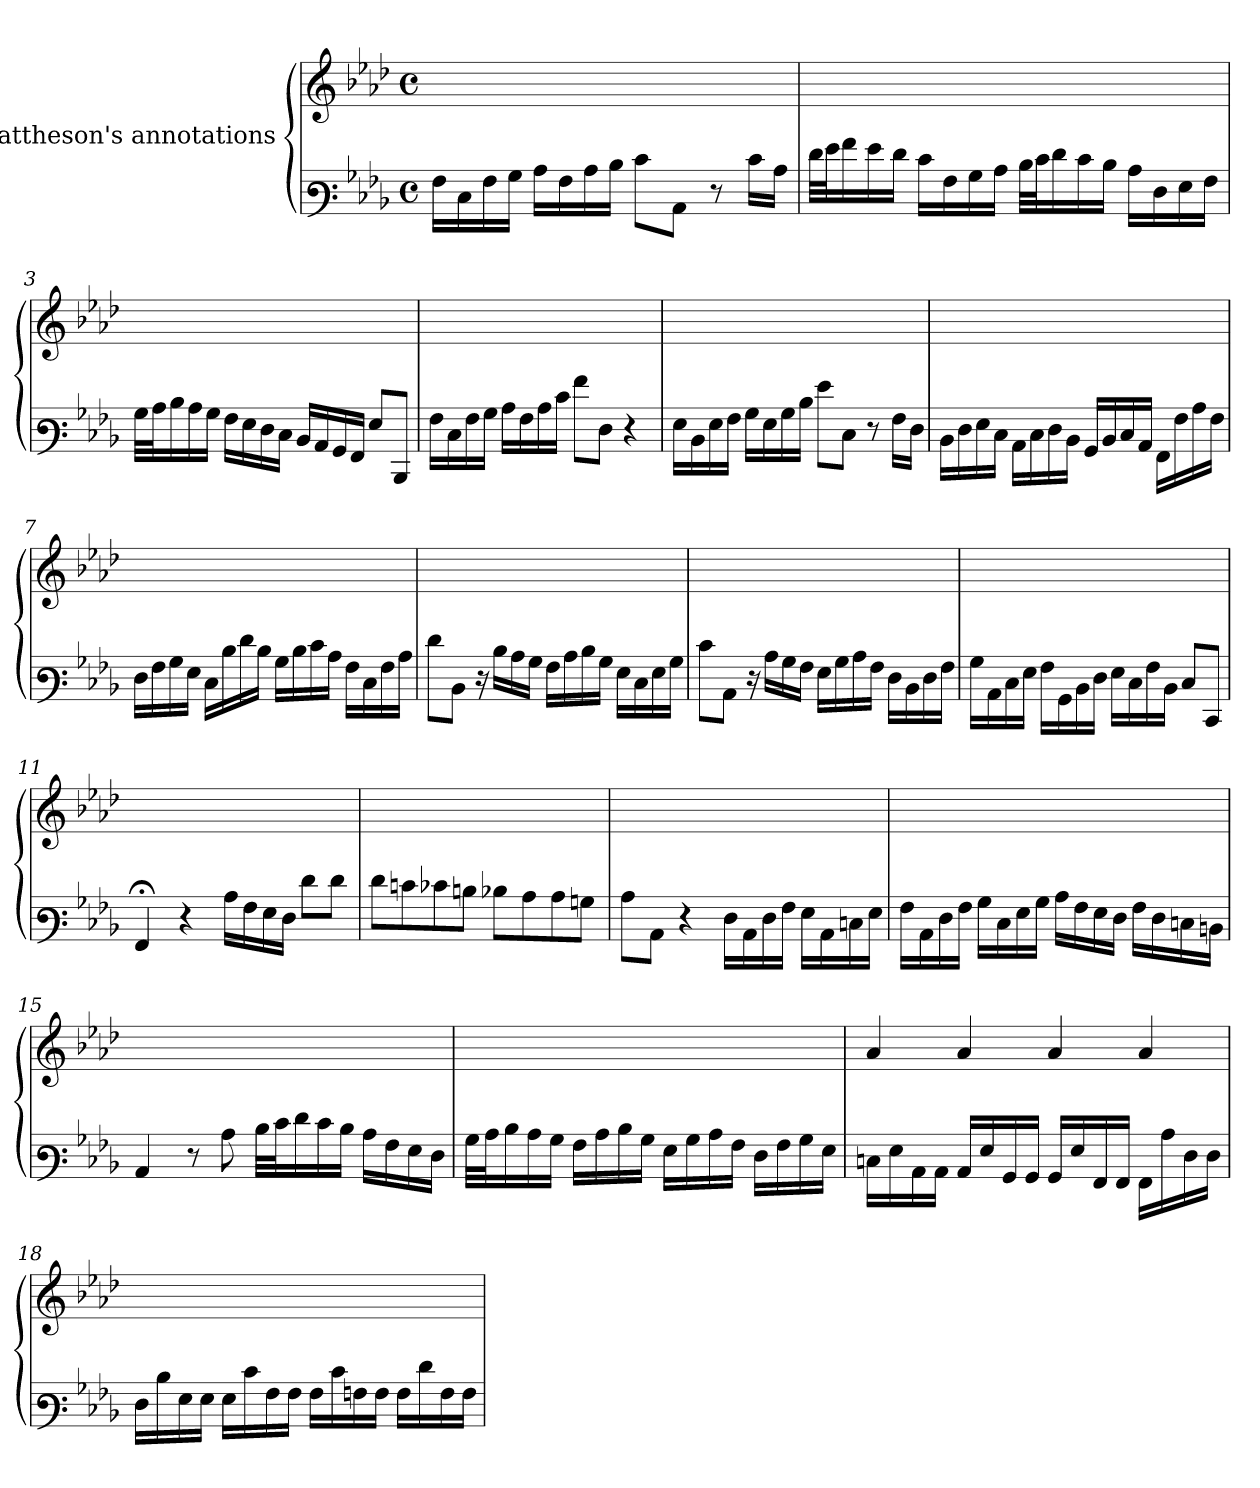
**kern	**dynam	**kern
*part2	*part2	*part1
*staff2	*staff2	*staff1
*	*	*I"Mattheson's annotations
*clefF3	*	*clefG2
*k[b-e-a-d-]	*	*k[b-e-a-d-]
*A-:	*	*A-:
*M4/4	*	*M4/4
*met(c)	*	*met(c)
=1	=1	=1
16A-\LL	Andante	1ryy
16E-\	.	.
16A-\	.	.
16B-\JJ	.	.
16c\LL	.	.
16A-\	.	.
16c\	.	.
16d-\JJ	.	.
8e-\L	.	.
8C\J	.	.
8r	.	.
16e-\LL	.	.
16c\JJ	.	.
=2	=2	=2
32f\LLL	.	1ryy
32g\J	.	.
16a-\	.	.
16g\	.	.
16f\JJ	.	.
16e-\LL	.	.
16A-\	.	.
16B-\	.	.
16c\JJ	.	.
32d-\LLL	.	.
32e-\J	.	.
16f\	.	.
16e-\	.	.
16d-\JJ	.	.
16c\LL	.	.
16F\	.	.
16G\	.	.
16A-\JJ	.	.
=3	=3	=3
32B-\LLL	.	1ryy
32c\J	.	.
16d-\	.	.
16c\	.	.
16B-\JJ	.	.
16A-\LL	.	.
16G\	.	.
16F\	.	.
16E-\JJ	.	.
16D-/LL	.	.
16C/	.	.
16BB-/	.	.
16AA-/JJ	.	.
8G/L	.	.
8DD-/J	.	.
!!LO:LB:g=z
=4	=4	=4
16A-\LL	.	1ryy
16E-\	.	.
16A-\	.	.
16B-\JJ	.	.
16c\LL	.	.
16A-\	.	.
16c\	.	.
16e-\JJ	.	.
8a-\L	.	.
8F\J	.	.
4r	.	.
=5	=5	=5
16G\LL	.	1ryy
16D-\	.	.
16G\	.	.
16A-\JJ	.	.
16B-\LL	.	.
16G\	.	.
16B-\	.	.
16d-\JJ	.	.
8g\L	.	.
8E-\J	.	.
8r	.	.
16A-\LL	.	.
16F\JJ	.	.
=6	=6	=6
16D-\LL	.	1ryy
16F\	.	.
16G\	.	.
16E-\JJ	.	.
16C\LL	.	.
16E-\	.	.
16F\	.	.
16D-\JJ	.	.
16BB-/LL	.	.
16D-/	.	.
16E-/	.	.
16C/JJ	.	.
16AA-\LL	.	.
16A-\	.	.
16c\	.	.
16A-\JJ	.	.
!!LO:LB:g=z
=7	=7	=7
16F\LL	.	1ryy
16A-\	.	.
16B-\	.	.
16G\JJ	.	.
16E-\LL	.	.
16d-\	.	.
16f\	.	.
16d-\JJ	.	.
16B-\LL	.	.
16d-\	.	.
16e-\	.	.
16c\JJ	.	.
16A-\LL	.	.
16E-\	.	.
16A-\	.	.
16c\JJ	.	.
=8	=8	=8
8f\L	.	1ryy
8D-\J	.	.
16r	.	.
16d-\LL	.	.
16c\	.	.
16B-\JJ	.	.
16A-\LL	.	.
16c\	.	.
16d-\	.	.
16B-\JJ	.	.
16G\LL	.	.
16E-\	.	.
16G\	.	.
16B-\JJ	.	.
=9	=9	=9
8e-\L	.	1ryy
8C\J	.	.
16r	.	.
16c\LL	.	.
16B-\	.	.
16A-\JJ	.	.
16G\LL	.	.
16B-\	.	.
16c\	.	.
16A-\JJ	.	.
16F\LL	.	.
16D-\	.	.
16F\	.	.
16A-\JJ	.	.
!!LO:LB:g=z
=10	=10	=10
16B-\LL	.	1ryy
16C\	.	.
16E-\	.	.
16G\JJ	.	.
16A-\LL	.	.
16BB-\	.	.
16D-\	.	.
16F\JJ	.	.
16G\LL	.	.
16E-\	.	.
16A-\	.	.
16D-\JJ	.	.
8E-/L	.	.
8EE-/J	.	.
=11	=11	=11
4AA-;</	.	1ryy
4r	.	.
16c\LL	.	.
16A-\	.	.
16G\	.	.
16F\JJ	.	.
8f\L	.	.
8f\J	.	.
=12	=12	=12
8f\L	.	1ryy
8en\	.	.
8e-X\	.	.
8dn\J	.	.
8d-X\L	.	.
8c\	.	.
8c\	.	.
8Bn\J	.	.
=13	=13	=13
8c\L	.	1ryy
8C\J	.	.
4r	.	.
16F\LL	.	.
16C\	.	.
16F\	.	.
16A-\JJ	.	.
16G\LL	.	.
16C\	.	.
16En\	.	.
16G\JJ	.	.
!!LO:LB:g=z
=14	=14	=14
16A-\LL	.	1ryy
16C\	.	.
16F\	.	.
16A-\JJ	.	.
16B-\LL	.	.
16E-\	.	.
16G\	.	.
16B-\JJ	.	.
16c\LL	.	.
16A-\	.	.
16G\	.	.
16F\JJ	.	.
16A-\LL	.	.
16F\	.	.
16En\	.	.
16Dn\JJ	.	.
=15	=15	=15
4C/	.	1ryy
8r	.	.
8c\	.	.
32d-\LLL	.	.
32e-\J	.	.
16f\	.	.
16e-\	.	.
16d-\JJ	.	.
16c\LL	.	.
16A-\	.	.
16G\	.	.
16F\JJ	.	.
=16	=16	=16
32B-\LLL	.	1ryy
32c\J	.	.
16d-\	.	.
16c\	.	.
16B-\JJ	.	.
16A-\LL	.	.
16c\	.	.
16d-\	.	.
16B-\JJ	.	.
16G\LL	.	.
16B-\	.	.
16c\	.	.
16A-\JJ	.	.
16F\LL	.	.
16A-\	.	.
16B-\	.	.
16G\JJ	.	.
!!LO:LB:g=z
=17	=17	=17
16En\LL	.	4a-/
16G\	.	.
16C\	.	.
16C\JJ	.	.
16C/LL	.	4a-/
16G/	.	.
16BB-/	.	.
16BB-/JJ	.	.
16BB-/LL	.	4a-/
16G/	.	.
16AA-/	.	.
16AA-/JJ	.	.
16AA-\LL	.	4a-/
16c\	.	.
16F\	.	.
16F\JJ	.	.
=18	=18	=18
16F\LL	.	1ryy
16d-\	.	.
16G\	.	.
16G\JJ	.	.
16G\LL	.	.
16e-\	.	.
16A-\	.	.
16A-\JJ	.	.
16A-\LL	.	.
16e-\	.	.
16An\	.	.
16A\JJ	.	.
16A\LL	.	.
16f\	.	.
16A\	.	.
16A\JJ	.	.
=	=	=
*-	*-	*-
